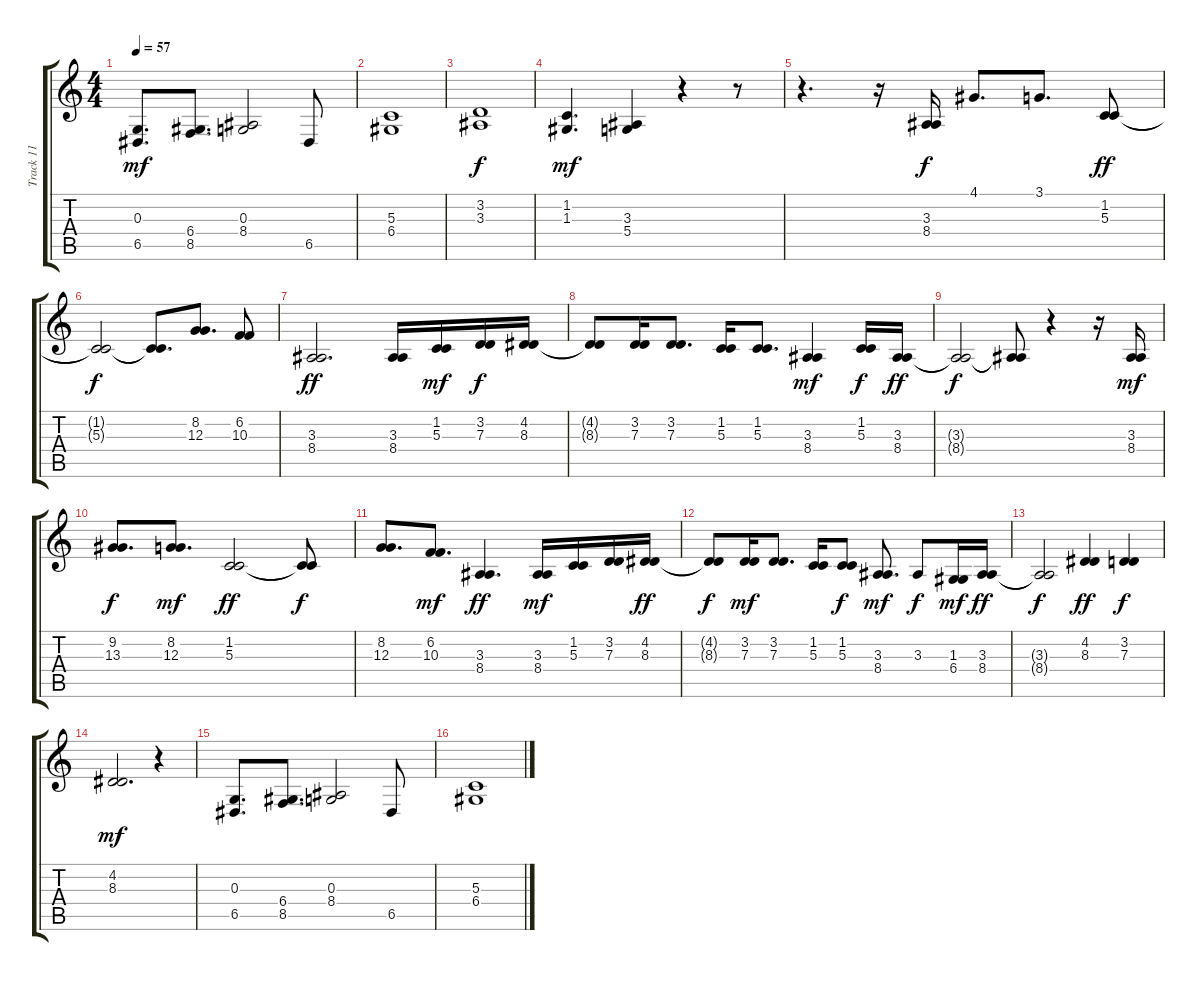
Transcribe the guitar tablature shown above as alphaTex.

\track ("Track 11" "Track 11") {instrument pad3polysynth}
\staff {score tabs}
\tuning (E4 B3 G3 D3 A2 E2) {hide}
\ts (4 4)
\tempo 57
\clef g2
\ks c
(0.3 6.5).8{d dy mf} (6.4 8.5).8{d} (0.3 8.4).2 6.5.8 |
(5.3 6.4).1 |
(3.2 3.3).1{dy f} |
(1.2 1.3).4{d dy mf} (3.3 5.4).4 r.4 r.8 |
r.4{d} r.16 (3.3 8.4).16{dy f} 4.1.8{d} 3.1.8{d} (1.2 5.3).8{dy ff} |
(1.2{t} 5.3{t}).2{dy f} (1.2{t} 5.3{t}).8{d} (8.2 12.3).8{d} (6.2 10.3).8 |
(3.3 8.4).2{d dy ff} (3.3 8.4).16 (1.2 5.3).16{dy mf} (3.2 7.3).16{dy f} (4.2 8.3).16 |
(4.2{t} 8.3{t}).8 (3.2 7.3).16 (3.2 7.3).8{d} (1.2 5.3).16 (1.2 5.3).8{d} (3.3 8.4).4{dy mf} (1.2 5.3).16{dy f} (3.3 8.4).16{dy ff} |
(3.3{t} 8.4{t}).2{dy f} (3.3{t} 8.4{t}).8 r.4 r.16 (3.3 8.4).16{dy mf} |
(9.2 13.3).8{d dy f} (8.2 12.3).8{d dy mf} (1.2 5.3).2{dy ff} (1.2{t} 5.3{t}).8{dy f} |
(8.2 12.3).8{d} (6.2 10.3).8{d dy mf} (3.3 8.4).4{d dy ff} (3.3 8.4).16{dy mf} (1.2 5.3).16 (3.2 7.3).16 (4.2 8.3).16{dy ff} |
(4.2{t} 8.3{t}).8{dy f} (3.2 7.3).16{dy mf} (3.2 7.3).8{d} (1.2 5.3).16 (1.2 5.3).8{dy f} (3.3 8.4).8{d dy mf} 3.3.8{dy f} (1.3 6.4).16{dy mf} (3.3 8.4).16{dy ff} |
(3.3{t} 8.4{t}).2{dy f} (4.2 8.3).4{dy ff} (3.2 7.3).4{dy f} |
(4.2 8.3).2{d dy mf} r.4 |
(0.3 6.5).8{d} (6.4 8.5).8{d} (0.3 8.4).2 6.5.8 |
(5.3 6.4).1
